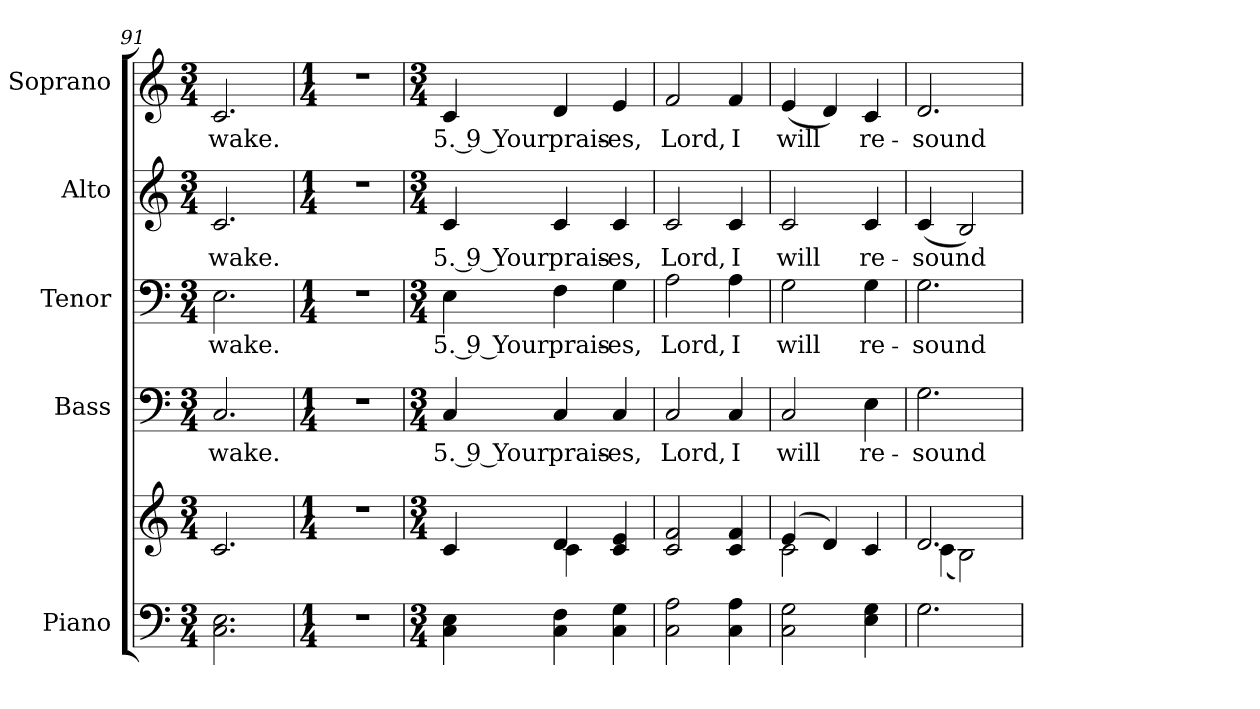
**kern	**kern	**kern	**text	**kern	**text	**kern	**text	**kern	**text
*part5	*part5	*part4	*part4	*part3	*part3	*part2	*part2	*part1	*part1
*staff6	*staff5	*staff4	*staff4	*staff3	*staff3	*staff2	*staff2	*staff1	*staff1
*I"Piano	*	*I"Bass	*	*I"Tenor	*	*I"Alto	*	*I"Soprano	*
*I'Pno.	*	*I'B.	*	*I'T.	*	*I'A.	*	*I'S.	*
!!LO:PB:g=z
*clefF4	*clefG2	*clefF4	*	*clefF4	*	*clefG2	*	*clefG2	*
*k[]	*k[]	*k[]	*	*k[]	*	*k[]	*	*k[]	*
*C:	*C:	*C:	*	*C:	*	*C:	*	*C:	*
*M3/4	*M3/4	*M3/4	*	*M3/4	*	*M3/4	*	*M3/4	*
=91	=91	=91	=91	=91	=91	=91	=91	=91	=91
!	!	!	!LO:LY:b:color=#000000	!	!	!	!	!	!
!	!	!	!	!	!LO:LY:b:color=#000000	!	!	!	!
!	!	!	!	!	!	!	!LO:LY:b:color=#000000	!	!
!	!	!	!	!	!	!	!	!	!LO:LY:b:color=#000000
2.Ci\ 2.Ei	2.ci/	2.Ci/	-wake.	2.Ei\	-wake.	2.ci/	-wake.	2.ci/	-wake.
=92	=92	=92	=92	=92	=92	=92	=92	=92	=92
*M1/4	*M1/4	*M1/4	*	*M1/4	*	*M1/4	*	*M1/4	*
!LO:N:vis=1	!LO:N:vis=1	!LO:N:vis=1	!	!LO:N:vis=1	!	!LO:N:vis=1	!	!LO:N:vis=1	!
4r	4r	4r	.	4r	.	4r	.	4r	.
=93	=93	=93	=93	=93	=93	=93	=93	=93	=93
*M3/4	*M3/4	*M3/4	*	*M3/4	*	*M3/4	*	*M3/4	*
*	*^	*	*	*	*	*	*	*	*
!	!	!	!	!LO:LY:b:color=#000000	!	!	!	!	!	!
!	!	!	!	!	!	!LO:LY:b:color=#000000	!	!	!	!
!	!	!	!	!	!	!	!	!LO:LY:b:color=#000000	!	!
!	!	!	!	!	!	!	!	!	!	!LO:LY:b:color=#000000
4Ci\ 4Ei	4ci/	4ryy	4Ci/	5. 9 Your	4Ei\	5. 9 Your	4ci/	5. 9 Your	4ci/	5. 9 Your
!	!	!	!	!LO:LY:b:color=#000000	!	!	!	!	!	!
!	!	!	!	!	!	!LO:LY:b:color=#000000	!	!	!	!
!	!	!	!	!	!	!	!	!LO:LY:b:color=#000000	!	!
!	!	!	!	!	!	!	!	!	!	!LO:LY:b:color=#000000
4Ci\ 4Fi	4di/	4ci\	4Ci/	prais-	4Fi\	prais-	4ci/	prais-	4di/	prais-
!	!	!	!	!LO:LY:b:color=#000000	!	!	!	!	!	!
!	!	!	!	!	!	!LO:LY:b:color=#000000	!	!	!	!
!	!	!	!	!	!	!	!	!LO:LY:b:color=#000000	!	!
!	!	!	!	!	!	!	!	!	!	!LO:LY:b:color=#000000
4Ci\ 4Gi	4ci/ 4ei	4ryy	4Ci/	-es,	4Gi\	-es,	4ci/	-es,	4ei/	-es,
*	*v	*v	*	*	*	*	*	*	*	*
=94	=94	=94	=94	=94	=94	=94	=94	=94	=94
*	*^	*	*	*	*	*	*	*	*
!	!	!	!	!LO:LY:b:color=#000000	!	!	!	!	!	!
*	*v	*v	*	*	*	*	*	*	*	*
*	*^	*	*	*	*	*	*	*	*
!	!	!	!	!	!	!LO:LY:b:color=#000000	!	!	!	!
*	*v	*v	*	*	*	*	*	*	*	*
*	*^	*	*	*	*	*	*	*	*
!	!	!	!	!	!	!	!	!LO:LY:b:color=#000000	!	!
*	*v	*v	*	*	*	*	*	*	*	*
*	*^	*	*	*	*	*	*	*	*
!	!	!	!	!	!	!	!	!	!	!LO:LY:b:color=#000000
*	*v	*v	*	*	*	*	*	*	*	*
2Ci\ 2Ai	2ci/ 2fi	2Ci/	Lord,	2Ai\	Lord,	2ci/	Lord,	2fi/	Lord,
!	!	!	!LO:LY:b:color=#000000	!	!	!	!	!	!
!	!	!	!	!	!LO:LY:b:color=#000000	!	!	!	!
!	!	!	!	!	!	!	!LO:LY:b:color=#000000	!	!
!	!	!	!	!	!	!	!	!	!LO:LY:b:color=#000000
4Ci\ 4Ai	4ci/ 4fi	4Ci/	I	4Ai\	I	4ci/	I	4fi/	I
=95	=95	=95	=95	=95	=95	=95	=95	=95	=95
*	*^	*	*	*	*	*	*	*	*
!	!	!	!	!LO:LY:b:color=#000000	!	!	!	!	!	!
!	!	!	!	!	!	!LO:LY:b:color=#000000	!	!	!	!
!	!	!	!	!	!	!	!	!LO:LY:b:color=#000000	!	!
!	!	!	!	!	!	!	!	!	!	!LO:LY:b:color=#000000
2Ci\ 2Gi	(4ei/	2ci\	2Ci/	will	2Gi\	will	2ci/	will	(4ei/	will
.	4di/)	.	.	.	.	.	.	.	4di/)	.
!	!	!	!	!LO:LY:b:color=#000000	!	!	!	!	!	!
!	!	!	!	!	!	!LO:LY:b:color=#000000	!	!	!	!
!	!	!	!	!	!	!	!	!LO:LY:b:color=#000000	!	!
!	!	!	!	!	!	!	!	!	!	!LO:LY:b:color=#000000
4Ei\ 4Gi	4ci/	4ryy	4Ei\	re-	4Gi\	re-	4ci/	re-	4ci/	re-
=96	=96	=96	=96	=96	=96	=96	=96	=96	=96	=96
!	!	!	!	!LO:LY:b:color=#000000	!	!	!	!	!	!
!	!	!	!	!	!	!LO:LY:b:color=#000000	!	!	!	!
!	!	!	!	!	!	!	!	!LO:LY:b:color=#000000	!	!
!	!	!	!	!	!	!	!	!	!	!LO:LY:b:color=#000000
2.Gi\	2.di/	(4ci\	2.Gi\	-sound	2.Gi\	-sound	(4ci/	-sound	2.di/	-sound
.	.	2Bi\)	.	.	.	.	2Bi/)	.	.	.
*	*v	*v	*	*	*	*	*	*	*	*
=	=	=	=	=	=	=	=	=	=
*-	*-	*-	*-	*-	*-	*-	*-	*-	*-
